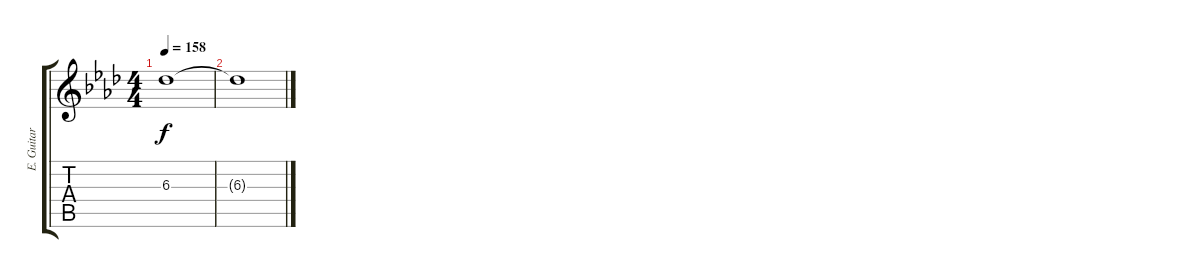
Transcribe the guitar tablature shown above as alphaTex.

\track ("E. Guitar I" "E. Guitar ") {instrument overdrivenguitar}
\staff {score tabs}
\tuning (E4 B3 G3 D3 A2 E2) {hide}
\ts (4 4)
\tempo 158
\clef g2
\ks ab
6.3{t}.1{dy f} |
6.3{t}.1
